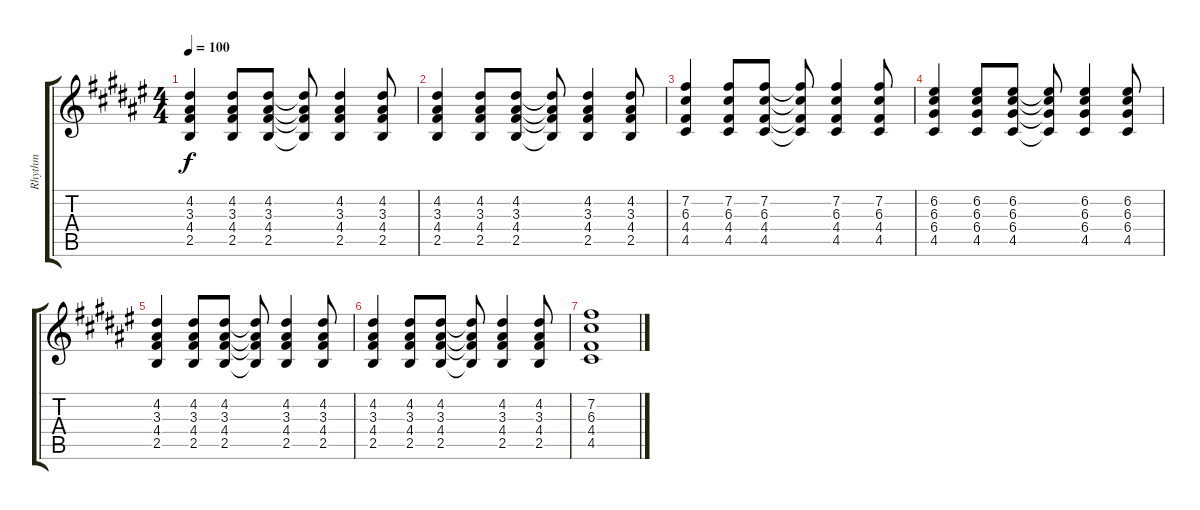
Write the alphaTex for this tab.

\track ("Rhythm" "Rhythm") {instrument electricguitarjazz}
\staff {score tabs}
\tuning (E4 B3 G3 D3 A2 E2) {hide}
\ts (4 4)
\tempo 100
\clef g2
\ks d#minor
(4.2 3.3 4.4 2.5).4{dy f} (4.2 3.3 4.4 2.5).8 (4.2 3.3 4.4 2.5).8 (4.2{t} 3.3{t} 4.4{t} 2.5{t}).8 (4.2 3.3 4.4 2.5).4 (4.2 3.3 4.4 2.5).8 |
(4.2 3.3 4.4 2.5).4 (4.2 3.3 4.4 2.5).8 (4.2 3.3 4.4 2.5).8 (4.2{t} 3.3{t} 4.4{t} 2.5{t}).8 (4.2 3.3 4.4 2.5).4 (4.2 3.3 4.4 2.5).8 |
(7.2 6.3 4.4 4.5).4 (7.2 6.3 4.4 4.5).8 (7.2 6.3 4.4 4.5).8 (7.2{t} 6.3{t} 4.4{t} 4.5{t}).8 (7.2 6.3 4.4 4.5).4 (7.2 6.3 4.4 4.5).8 |
\ks f#
(6.2 6.3 6.4 4.5).4 (6.2 6.3 6.4 4.5).8 (6.2 6.3 6.4 4.5).8 (6.2{t} 6.3{t} 6.4{t} 4.5{t}).8 (6.2 6.3 6.4 4.5).4 (6.2 6.3 6.4 4.5).8 |
\ks d#minor
(4.2 3.3 4.4 2.5).4 (4.2 3.3 4.4 2.5).8 (4.2 3.3 4.4 2.5).8 (4.2{t} 3.3{t} 4.4{t} 2.5{t}).8 (4.2 3.3 4.4 2.5).4 (4.2 3.3 4.4 2.5).8 |
(4.2 3.3 4.4 2.5).4 (4.2 3.3 4.4 2.5).8 (4.2 3.3 4.4 2.5).8 (4.2{t} 3.3{t} 4.4{t} 2.5{t}).8 (4.2 3.3 4.4 2.5).4 (4.2 3.3 4.4 2.5).8 |
\ks f#
(7.2 6.3 4.4 4.5).1
